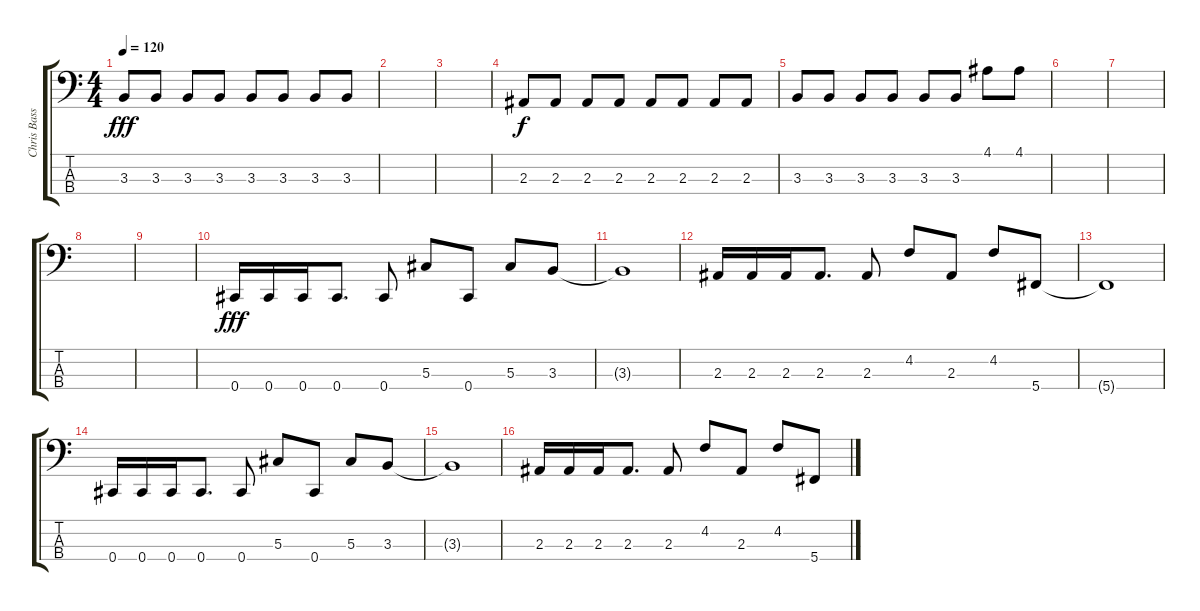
\track ("Chris Bass" "Chris Bass") {instrument electricbassfinger}
\staff {score tabs}
\tuning (Gb2 Db2 Ab1 Db1) {hide}
\ts (4 4)
\tempo 120
\clef f4
\ks c
3.3.8{dy fff} 3.3.8 3.3.8 3.3.8 3.3.8 3.3.8 3.3.8 3.3.8 |
|
|
2.3.8{dy f} 2.3.8 2.3.8 2.3.8 2.3.8 2.3.8 2.3.8 2.3.8 |
3.3.8 3.3.8 3.3.8 3.3.8 3.3.8 3.3.8 4.1.8 4.1.8 |
|
|
|
|
0.4.16{dy fff} 0.4.16 0.4.16 0.4.8{d} 0.4.8 5.3.8 0.4.8 5.3.8 3.3.8 |
3.3{t}.1 |
2.3.16 2.3.16 2.3.16 2.3.8{d} 2.3.8 4.2.8 2.3.8 4.2.8 5.4.8 |
5.4{t}.1 |
0.4.16 0.4.16 0.4.16 0.4.8{d} 0.4.8 5.3.8 0.4.8 5.3.8 3.3.8 |
3.3{t}.1 |
2.3.16 2.3.16 2.3.16 2.3.8{d} 2.3.8 4.2.8 2.3.8 4.2.8 5.4.8
